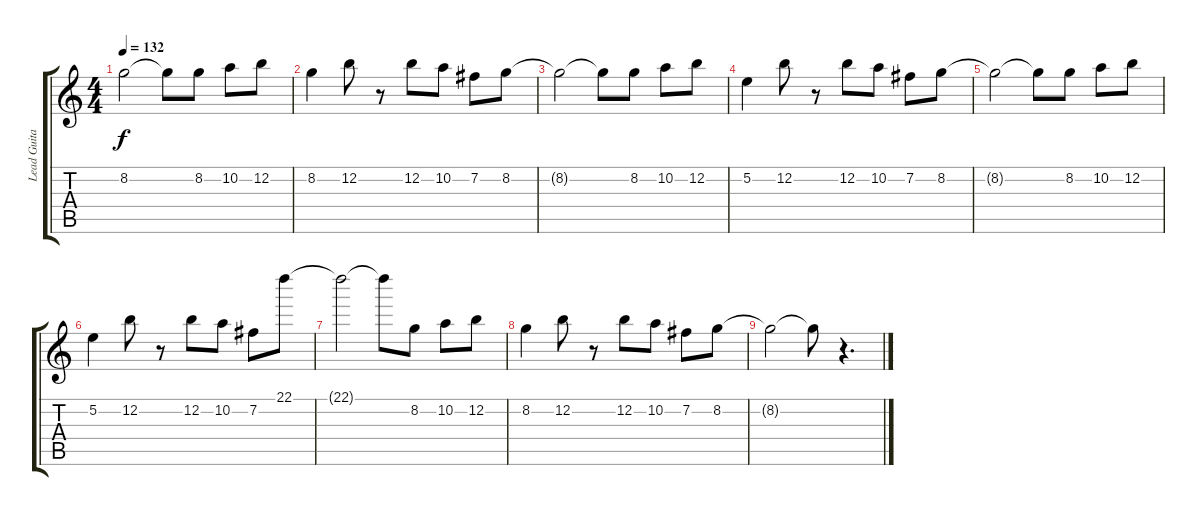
\track ("Lead Guitar" "Lead Guita") {instrument distortionguitar}
\staff {score tabs}
\tuning (E4 B3 G3 D3 A2 E2) {hide}
\ts (4 4)
\tempo 132
\clef g2
\ks c
8.2{t}.2{dy f} 8.2{t}.8 8.2.8 10.2.8 12.2.8 |
8.2.4 12.2.8 r.8 12.2.8 10.2.8 7.2.8 8.2.8 |
8.2{t}.2 8.2{t}.8 8.2.8 10.2.8 12.2.8 |
5.2.4 12.2.8 r.8 12.2.8 10.2.8 7.2.8 8.2.8 |
8.2{t}.2 8.2{t}.8 8.2.8 10.2.8 12.2.8 |
5.2.4 12.2.8 r.8 12.2.8 10.2.8 7.2.8 22.1.8 |
22.1{t}.2 22.1{t}.8 8.2.8 10.2.8 12.2.8 |
8.2.4 12.2.8 r.8 12.2.8 10.2.8 7.2.8 8.2.8 |
8.2{t}.2 8.2{t}.8 r.4{d}
